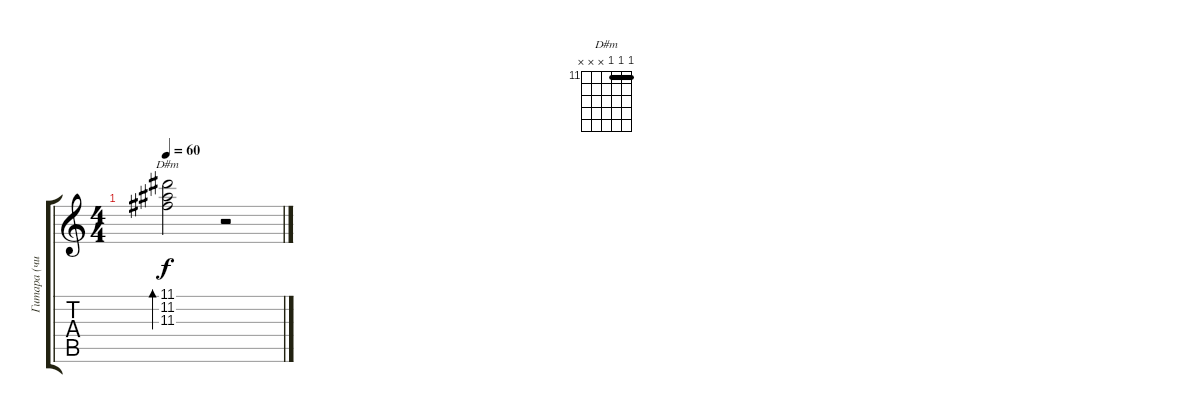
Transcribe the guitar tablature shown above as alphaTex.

\track ("Гитара (чистый звук)" "Гитара (чи") {instrument acousticguitarnylon}
\staff {score tabs}
\tuning (E4 B3 G3 D3 A2 D2) {hide}
\chord ("D#m" 11 11 11 x x x) {firstfret 11 barre 11}
\ts (4 4)
\tempo 60
\clef g2
\ks c
(11.1 11.2 11.3).2{bd 480 ch "D#m" dy f} r.2
